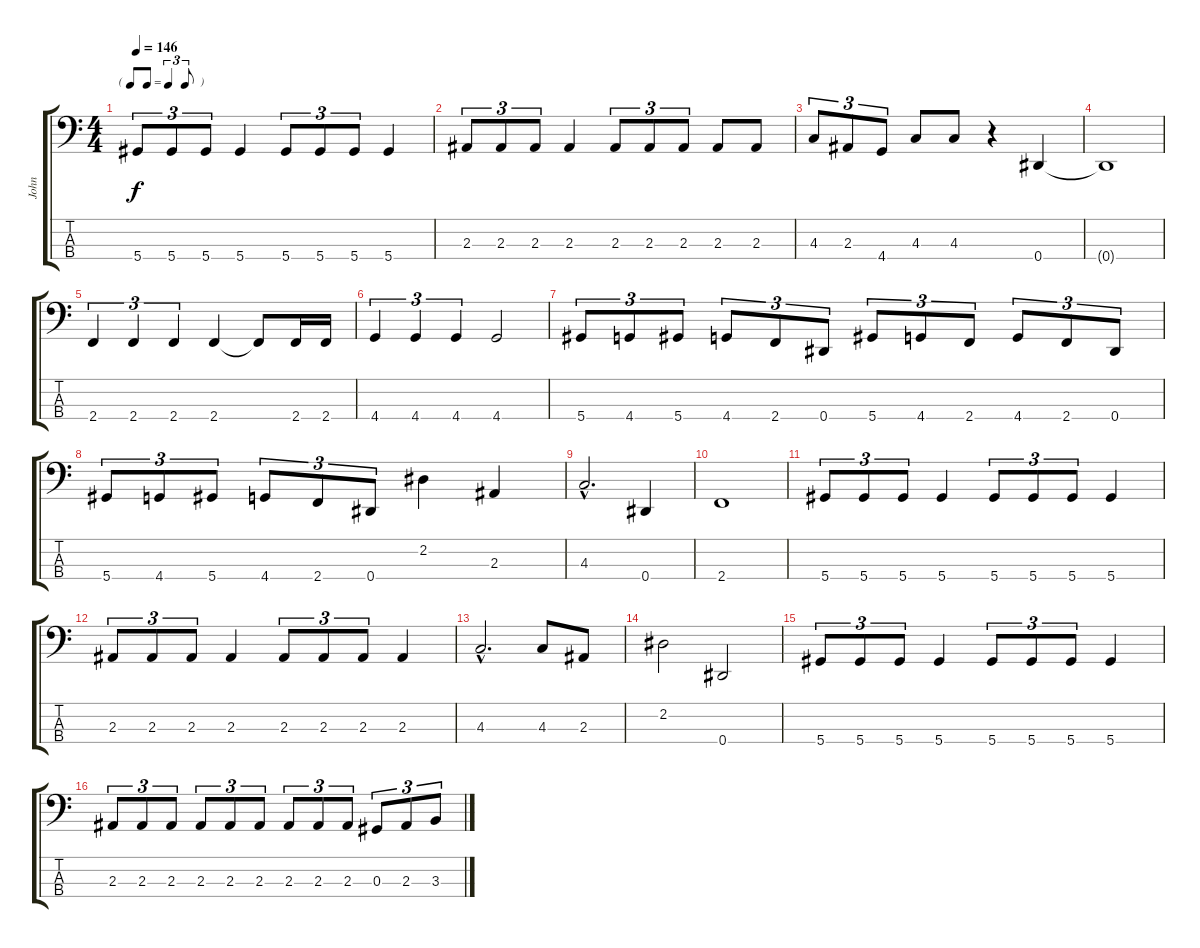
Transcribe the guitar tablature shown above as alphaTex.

\track ("John" "John") {instrument electricbassfinger}
\staff {score tabs}
\tuning (Gb2 Db2 Ab1 Eb1) {hide}
\ts (4 4)
\tf triplet8th
\tempo 146
\clef f4
\ks c
5.4.8{tu (3 2) dy f} 5.4.8{tu (3 2)} 5.4.8{tu (3 2)} 5.4.4 5.4.8{tu (3 2)} 5.4.8{tu (3 2)} 5.4.8{tu (3 2)} 5.4.4 |
2.3.8{tu (3 2)} 2.3.8{tu (3 2)} 2.3.8{tu (3 2)} 2.3.4 2.3.8{tu (3 2)} 2.3.8{tu (3 2)} 2.3.8{tu (3 2)} 2.3.8 2.3.8 |
4.3.8{tu (3 2)} 2.3.8{tu (3 2)} 4.4.8{tu (3 2)} 4.3.8 4.3.8 r.4 0.4.4 |
0.4{t}.1 |
2.4.4{tu (3 2)} 2.4.4{tu (3 2)} 2.4.4{tu (3 2)} 2.4.4 2.4{t}.8 2.4.16 2.4.16 |
4.4.4{tu (3 2)} 4.4.4{tu (3 2)} 4.4.4{tu (3 2)} 4.4.2 |
5.4.8{tu (3 2)} 4.4.8{tu (3 2)} 5.4.8{tu (3 2)} 4.4.8{tu (3 2)} 2.4.8{tu (3 2)} 0.4.8{tu (3 2)} 5.4.8{tu (3 2)} 4.4.8{tu (3 2)} 2.4.8{tu (3 2)} 4.4.8{tu (3 2)} 2.4.8{tu (3 2)} 0.4.8{tu (3 2)} |
5.4.8{tu (3 2)} 4.4.8{tu (3 2)} 5.4.8{tu (3 2)} 4.4.8{tu (3 2)} 2.4.8{tu (3 2)} 0.4.8{tu (3 2)} 2.2.4 2.3.4 |
4.3{hac}.2{d} 0.4.4 |
2.4.1 |
5.4.8{tu (3 2)} 5.4.8{tu (3 2)} 5.4.8{tu (3 2)} 5.4.4 5.4.8{tu (3 2)} 5.4.8{tu (3 2)} 5.4.8{tu (3 2)} 5.4.4 |
2.3.8{tu (3 2)} 2.3.8{tu (3 2)} 2.3.8{tu (3 2)} 2.3.4 2.3.8{tu (3 2)} 2.3.8{tu (3 2)} 2.3.8{tu (3 2)} 2.3.4 |
4.3{hac}.2{d} 4.3.8 2.3.8 |
2.2.2 0.4.2 |
5.4.8{tu (3 2)} 5.4.8{tu (3 2)} 5.4.8{tu (3 2)} 5.4.4 5.4.8{tu (3 2)} 5.4.8{tu (3 2)} 5.4.8{tu (3 2)} 5.4.4 |
2.3.8{tu (3 2)} 2.3.8{tu (3 2)} 2.3.8{tu (3 2)} 2.3.8{tu (3 2)} 2.3.8{tu (3 2)} 2.3.8{tu (3 2)} 2.3.8{tu (3 2)} 2.3.8{tu (3 2)} 2.3.8{tu (3 2)} 0.3.8{tu (3 2)} 2.3.8{tu (3 2)} 3.3.8{tu (3 2)}
